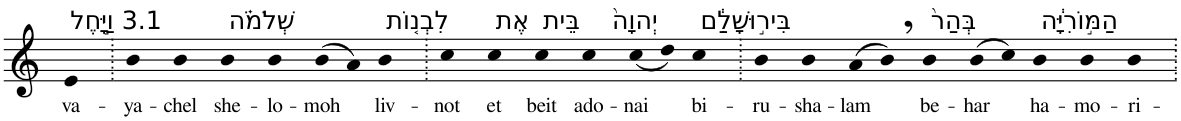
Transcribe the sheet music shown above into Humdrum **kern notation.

**kern	**text
*part1	*part1
*staff1	*staff1
*I"Piano	*
*I'Pno	*
*clefG2	*
*k[]	*
=1	=1
!LO:TX:a:t=3.1 וַיָּ֣חֶל	!
!	!LO:LY:b
4e	va-
=2.	=2.
!	!LO:LY:b
4b	-ya-
!	!LO:LY:b
4b	-chel
!LO:TX:a:t=שְׁלֹמֹ֗ה	!
!	!LO:LY:b
4b	she-
!	!LO:LY:b
4b	-lo-
!	!LO:LY:b
(>8b	-moh
8a)	.
!LO:TX:a:t=לִבְנ֤וֹת	!
!	!LO:LY:b
4b	liv-
=3.	=3.
!	!LO:LY:b
4cc	-not
!LO:TX:a:t=אֶת	!
!	!LO:LY:b
4cc	et
!LO:TX:a:t=בֵּית	!
!	!LO:LY:b
4cc	beit
!LO:TX:a:t=יְהוָה֙	!
!	!LO:LY:b
4cc	ado-
!	!LO:LY:b
(<8cc	-nai
8dd)	.
!LO:TX:a:t=בִּיר֣וּשָׁלִַ֔ם	!
!	!LO:LY:b
4cc	bi-
=4.	=4.
!	!LO:LY:b
4b	-ru-
!	!LO:LY:b
4b	-sha-
!	!LO:LY:b
(>8a	-lam
8b,)	.
!LO:TX:a:t=בְּהַר֙	!
!	!LO:LY:b
4b	be-
!	!LO:LY:b
(>8b	-har
8cc)	.
!LO:TX:a:t=הַמּ֣וֹרִיָּ֔ה	!
!	!LO:LY:b
4b	ha-
!	!LO:LY:b
4b	-mo-
!	!LO:LY:b
4b	-ri-
=.	=.
*-	*-
